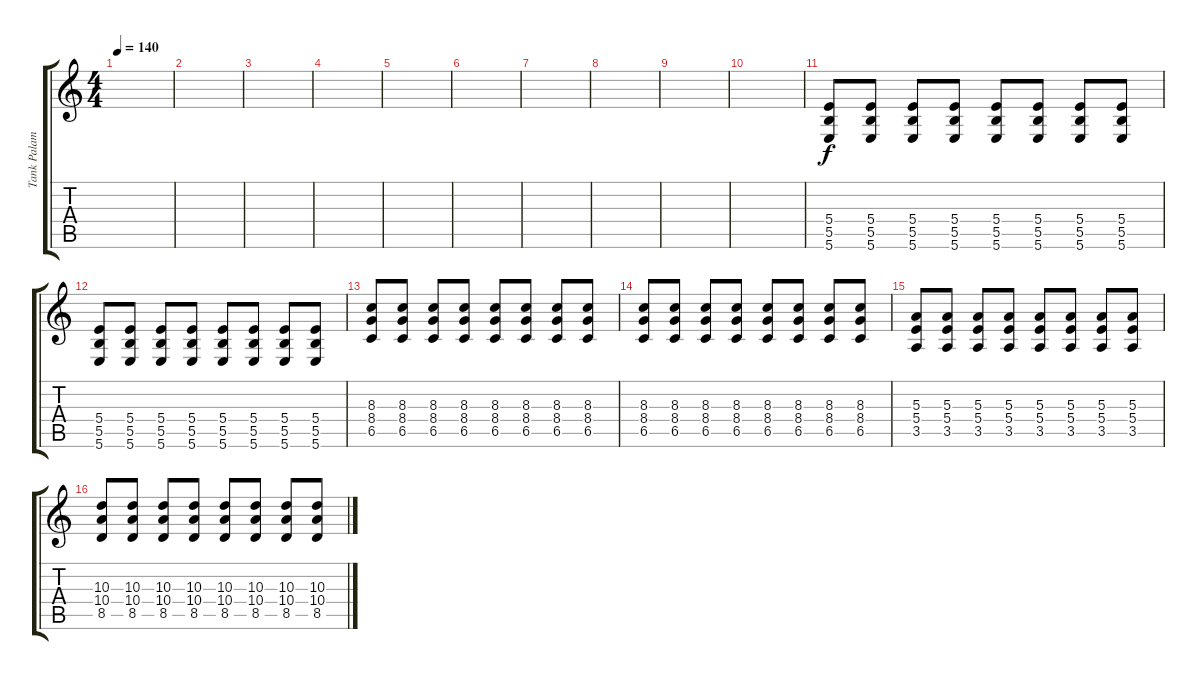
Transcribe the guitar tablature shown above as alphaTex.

\track ("Tank Palamara I" "Tank Palam") {instrument distortionguitar}
\staff {score tabs}
\tuning (Db4 Ab3 E3 B2 Gb2 B1) {hide}
\ts (4 4)
\tempo 140
\clef g2
\ks c
|
|
|
|
|
|
|
|
|
|
(5.4 5.5 5.6).8 (5.4 5.5 5.6).8 (5.4 5.5 5.6).8 (5.4 5.5 5.6).8 (5.4 5.5 5.6).8 (5.4 5.5 5.6).8 (5.4 5.5 5.6).8 (5.4 5.5 5.6).8 |
(5.4 5.5 5.6).8 (5.4 5.5 5.6).8 (5.4 5.5 5.6).8 (5.4 5.5 5.6).8 (5.4 5.5 5.6).8 (5.4 5.5 5.6).8 (5.4 5.5 5.6).8 (5.4 5.5 5.6).8 |
(8.3 8.4 6.5).8 (8.3 8.4 6.5).8 (8.3 8.4 6.5).8 (8.3 8.4 6.5).8 (8.3 8.4 6.5).8 (8.3 8.4 6.5).8 (8.3 8.4 6.5).8 (8.3 8.4 6.5).8 |
(8.3 8.4 6.5).8 (8.3 8.4 6.5).8 (8.3 8.4 6.5).8 (8.3 8.4 6.5).8 (8.3 8.4 6.5).8 (8.3 8.4 6.5).8 (8.3 8.4 6.5).8 (8.3 8.4 6.5).8 |
(5.3 5.4 3.5).8 (5.3 5.4 3.5).8 (5.3 5.4 3.5).8 (5.3 5.4 3.5).8 (5.3 5.4 3.5).8 (5.3 5.4 3.5).8 (5.3 5.4 3.5).8 (5.3 5.4 3.5).8 |
(10.3 10.4 8.5).8 (10.3 10.4 8.5).8 (10.3 10.4 8.5).8 (10.3 10.4 8.5).8 (10.3 10.4 8.5).8 (10.3 10.4 8.5).8 (10.3 10.4 8.5).8 (10.3 10.4 8.5).8
